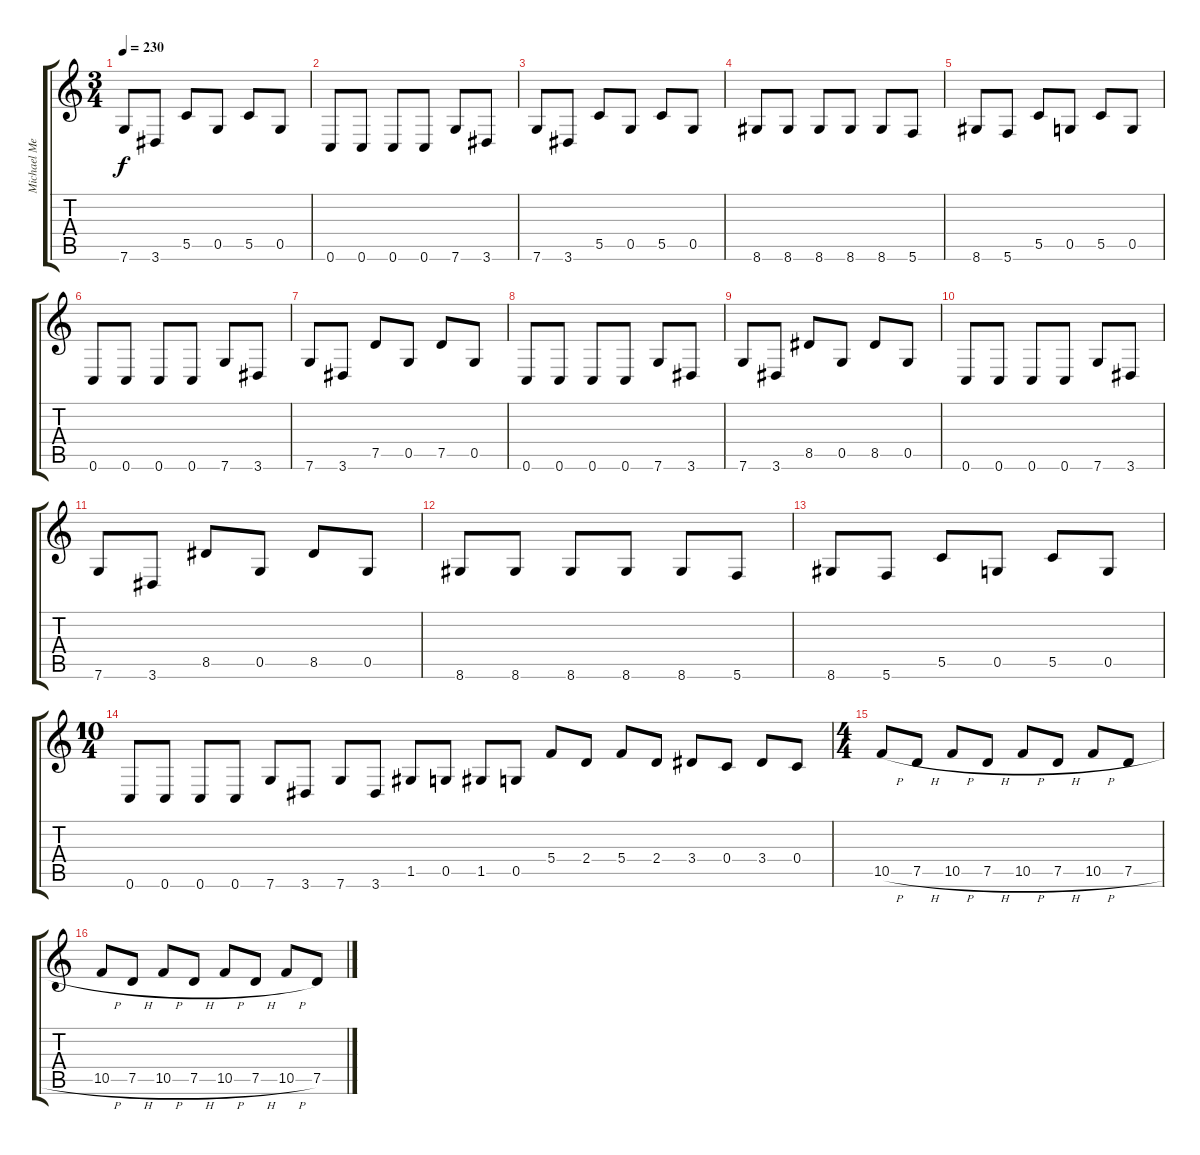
\track ("Michael Metcalf" "Michael Me") {instrument distortionguitar}
\staff {score tabs}
\tuning (D4 A3 F3 C3 G2 C2) {hide}
\ts (3 4)
\tempo 230
\clef g2
\ks c
7.6.8{dy f} 3.6.8 5.5.8 0.5.8 5.5.8 0.5.8 |
0.6.8 0.6.8 0.6.8 0.6.8 7.6.8 3.6.8 |
7.6.8 3.6.8 5.5.8 0.5.8 5.5.8 0.5.8 |
8.6.8 8.6.8 8.6.8 8.6.8 8.6.8 5.6.8 |
8.6.8 5.6.8 5.5.8 0.5.8 5.5.8 0.5.8 |
0.6.8 0.6.8 0.6.8 0.6.8 7.6.8 3.6.8 |
7.6.8 3.6.8 7.5.8 0.5.8 7.5.8 0.5.8 |
0.6.8 0.6.8 0.6.8 0.6.8 7.6.8 3.6.8 |
7.6.8 3.6.8 8.5.8 0.5.8 8.5.8 0.5.8 |
0.6.8 0.6.8 0.6.8 0.6.8 7.6.8 3.6.8 |
7.6.8 3.6.8 8.5.8 0.5.8 8.5.8 0.5.8 |
8.6.8 8.6.8 8.6.8 8.6.8 8.6.8 5.6.8 |
8.6.8 5.6.8 5.5.8 0.5.8 5.5.8 0.5.8 |
\ts (10 4)
0.6.8 0.6.8 0.6.8 0.6.8 7.6.8 3.6.8 7.6.8 3.6.8 1.5.8 0.5.8 1.5.8 0.5.8 5.4.8 2.4.8 5.4.8 2.4.8 3.4.8 0.4.8 3.4.8 0.4.8 |
\ts (4 4)
10.5{h}.8 7.5{h}.8 10.5{h}.8 7.5{h}.8 10.5{h}.8 7.5{h}.8 10.5{h}.8 7.5{h}.8 |
10.5{h}.8 7.5{h}.8 10.5{h}.8 7.5{h}.8 10.5{h}.8 7.5{h}.8 10.5{h}.8 7.5.8
